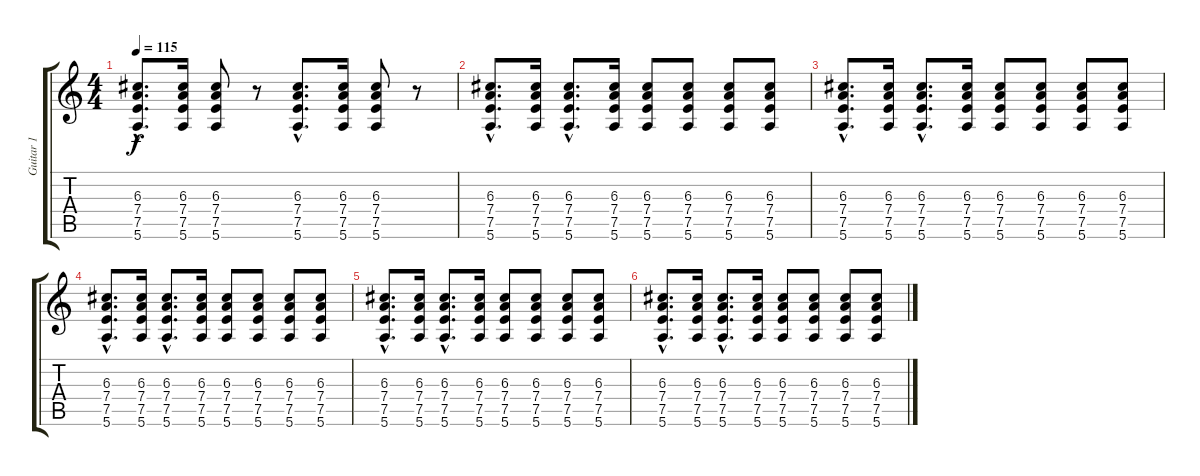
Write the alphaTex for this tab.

\track ("Guitar 1" "Guitar 1") {instrument overdrivenguitar}
\staff {score tabs}
\tuning (E4 B3 G3 D3 A2 E2) {hide}
\ts (4 4)
\tempo 115
\clef g2
\ks c
(6.3{hac} 7.4{hac} 7.5{hac} 5.6{hac}).8{d dy f} (6.3 7.4 7.5 5.6).16 (6.3 7.4 7.5 5.6).8 r.8 (6.3{hac} 7.4{hac} 7.5{hac} 5.6{hac}).8{d} (6.3 7.4 7.5 5.6).16 (6.3 7.4 7.5 5.6).8 r.8 |
(6.3{hac} 7.4{hac} 7.5{hac} 5.6{hac}).8{d volume 0} (6.3 7.4 7.5 5.6).16 (6.3{hac} 7.4{hac} 7.5{hac} 5.6{hac}).8{d} (6.3 7.4 7.5 5.6).16 (6.3 7.4 7.5 5.6).8 (6.3 7.4 7.5 5.6).8 (6.3 7.4 7.5 5.6).8 (6.3 7.4 7.5 5.6).8 |
(6.3{hac} 7.4{hac} 7.5{hac} 5.6{hac}).8{d} (6.3 7.4 7.5 5.6).16 (6.3{hac} 7.4{hac} 7.5{hac} 5.6{hac}).8{d} (6.3 7.4 7.5 5.6).16 (6.3 7.4 7.5 5.6).8 (6.3 7.4 7.5 5.6).8 (6.3 7.4 7.5 5.6).8 (6.3 7.4 7.5 5.6).8 |
(6.3{hac} 7.4{hac} 7.5{hac} 5.6{hac}).8{d} (6.3 7.4 7.5 5.6).16 (6.3{hac} 7.4{hac} 7.5{hac} 5.6{hac}).8{d} (6.3 7.4 7.5 5.6).16 (6.3 7.4 7.5 5.6).8 (6.3 7.4 7.5 5.6).8 (6.3 7.4 7.5 5.6).8 (6.3 7.4 7.5 5.6).8 |
(6.3{hac} 7.4{hac} 7.5{hac} 5.6{hac}).8{d} (6.3 7.4 7.5 5.6).16 (6.3{hac} 7.4{hac} 7.5{hac} 5.6{hac}).8{d} (6.3 7.4 7.5 5.6).16 (6.3 7.4 7.5 5.6).8 (6.3 7.4 7.5 5.6).8 (6.3 7.4 7.5 5.6).8 (6.3 7.4 7.5 5.6).8 |
(6.3{hac} 7.4{hac} 7.5{hac} 5.6{hac}).8{d} (6.3 7.4 7.5 5.6).16 (6.3{hac} 7.4{hac} 7.5{hac} 5.6{hac}).8{d} (6.3 7.4 7.5 5.6).16 (6.3 7.4 7.5 5.6).8 (6.3 7.4 7.5 5.6).8 (6.3 7.4 7.5 5.6).8 (6.3 7.4 7.5 5.6).8
